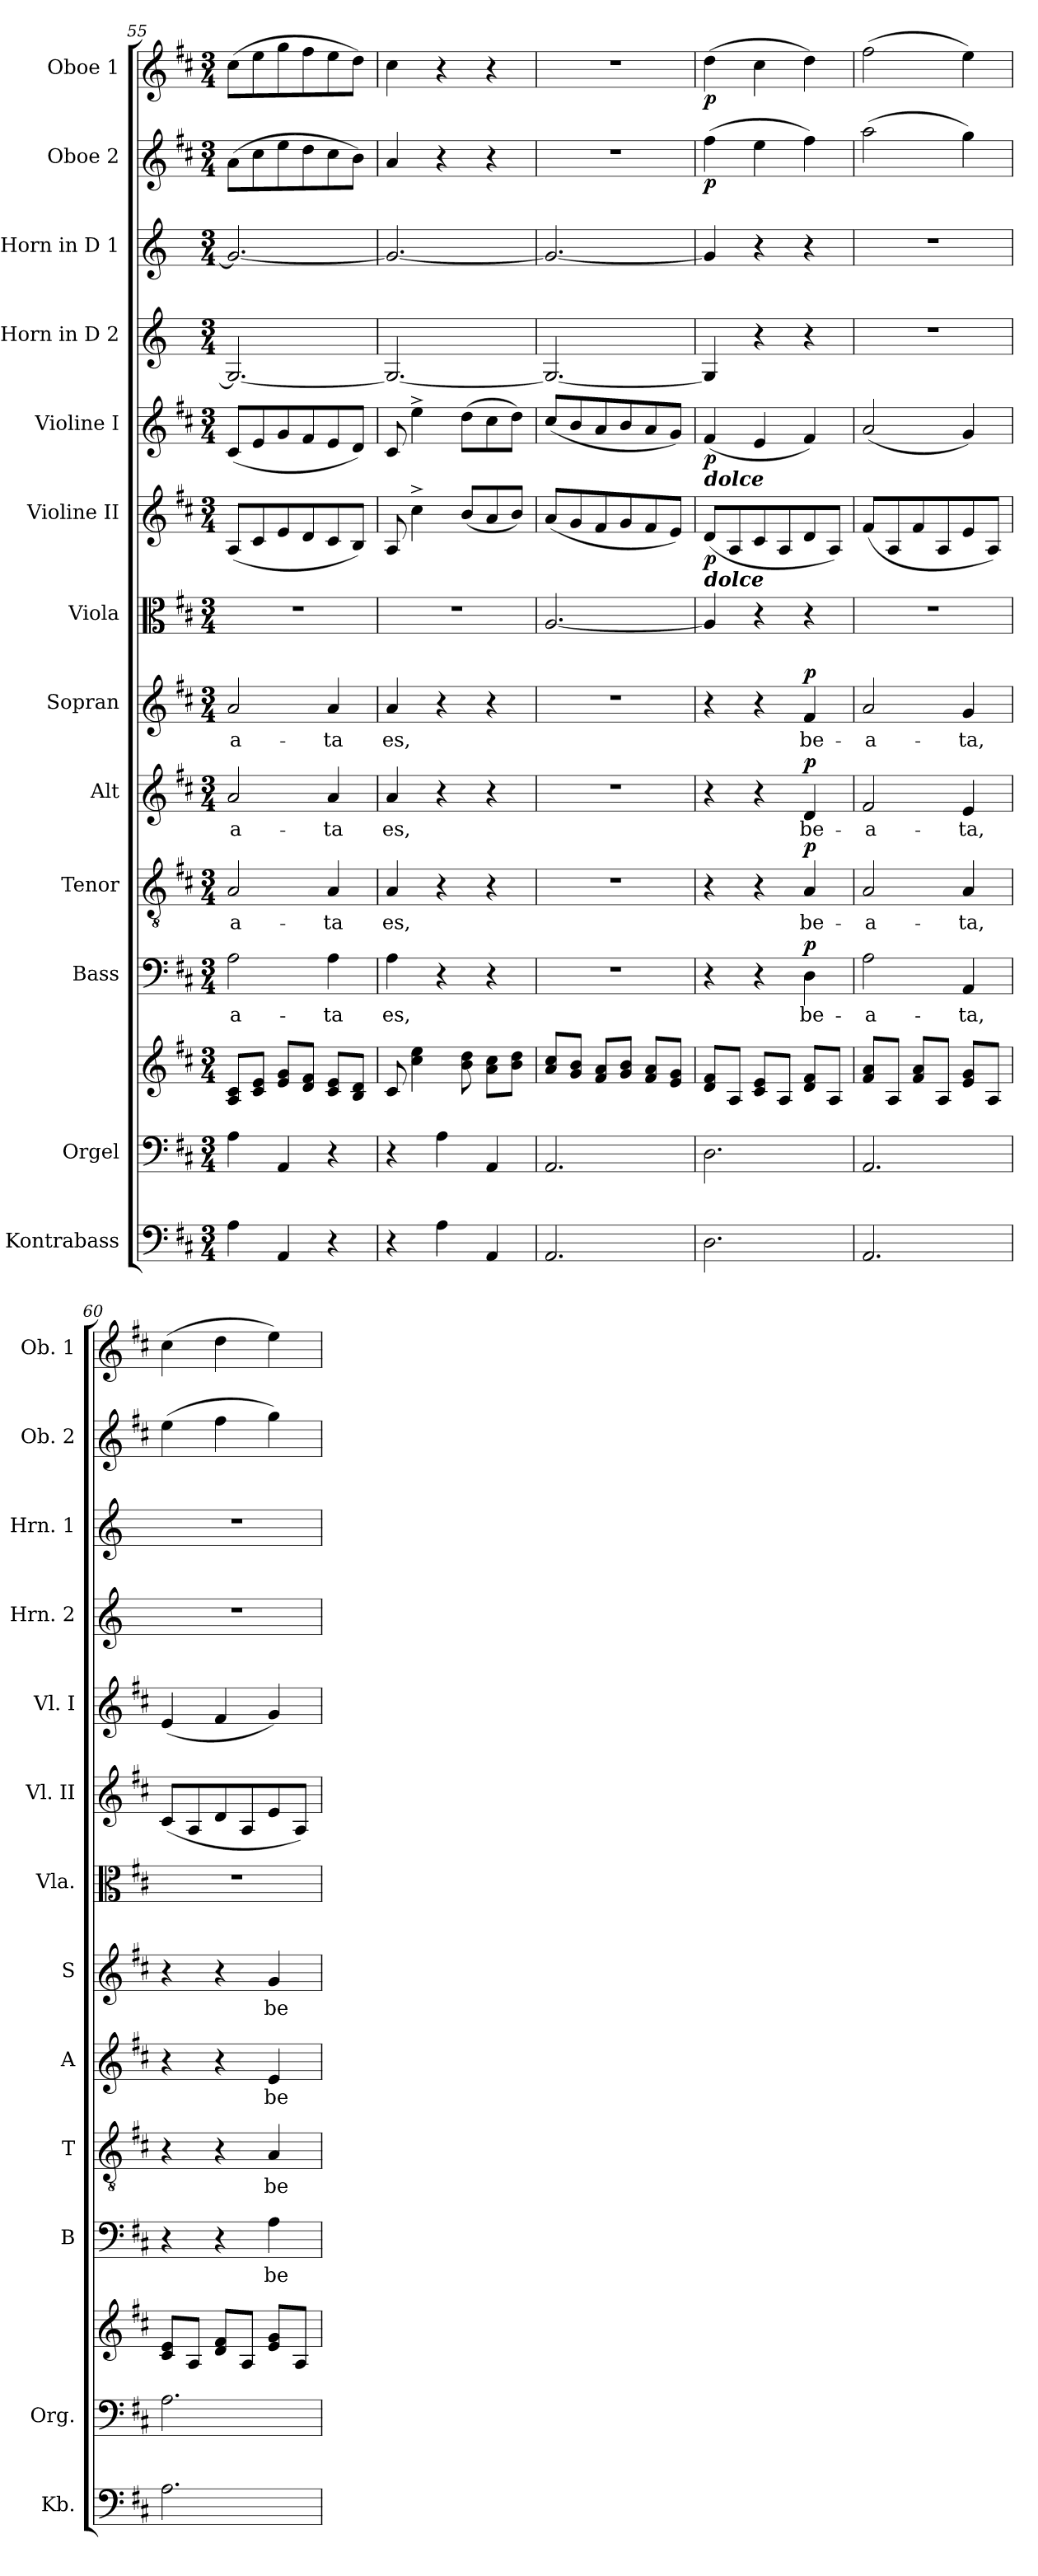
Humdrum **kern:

**kern	**kern	**kern	**kern	**text	**dynam	**kern	**text	**dynam	**kern	**text	**dynam	**kern	**text	**dynam	**kern	**kern	**dynam	**kern	**dynam	**kern	**kern	**kern	**dynam	**kern	**dynam
*part13	*part12	*part12	*part11	*part11	*part11	*part10	*part10	*part10	*part9	*part9	*part9	*part8	*part8	*part8	*part7	*part6	*part6	*part5	*part5	*part4	*part3	*part2	*part2	*part1	*part1
*staff14	*staff13	*staff12	*staff11	*staff11	*staff11	*staff10	*staff10	*staff10	*staff9	*staff9	*staff9	*staff8	*staff8	*staff8	*staff7	*staff6	*staff6	*staff5	*staff5	*staff4	*staff3	*staff2	*staff2	*staff1	*staff1
*I"Kontrabass	*I"Orgel	*	*I"Bass	*	*	*I"Tenor	*	*	*I"Alt	*	*	*I"Sopran	*	*	*I"Viola	*I"Violine II	*	*I"Violine I	*	*I"Horn in D 2	*I"Horn in D 1	*I"Oboe 2	*	*I"Oboe 1	*
*I'Kb.	*I'Org.	*	*I'B	*	*	*I'T	*	*	*I'A	*	*	*I'S	*	*	*I'Vla.	*I'Vl. II	*	*I'Vl. I	*	*I'Hrn. 2	*I'Hrn. 1	*I'Ob. 2	*	*I'Ob. 1	*
*clefF4	*clefF4	*clefG2	*clefF4	*	*	*clefGv2	*	*	*clefG2	*	*	*clefG2	*	*	*clefC3	*clefG2	*	*clefG2	*	*clefG2	*clefG2	*clefG2	*	*clefG2	*
*ITrd7c12	*	*	*	*	*	*	*	*	*	*	*	*	*	*	*	*	*	*	*	*ITrd-1c-2	*ITrd-1c-2	*	*	*	*
*k[f#c#]	*k[f#c#]	*k[f#c#]	*k[f#c#]	*	*	*k[f#c#]	*	*	*k[f#c#]	*	*	*k[f#c#]	*	*	*k[f#c#]	*k[f#c#]	*	*k[f#c#]	*	*k[f#c#]	*k[f#c#]	*k[f#c#]	*	*k[f#c#]	*
*D:	*D:	*D:	*D:	*	*	*D:	*	*	*D:	*	*	*D:	*	*	*D:	*D:	*	*D:	*	*D:	*D:	*D:	*	*D:	*
*M3/4	*M3/4	*M3/4	*M3/4	*	*	*M3/4	*	*	*M3/4	*	*	*M3/4	*	*	*M3/4	*M3/4	*	*M3/4	*	*M3/4	*M3/4	*M3/4	*	*M3/4	*
=55	=55	=55	=55	=55	=55	=55	=55	=55	=55	=55	=55	=55	=55	=55	=55	=55	=55	=55	=55	=55	=55	=55	=55	=55	=55
!	!	!	!	!LO:LY:b	!	!	!LO:LY:b	!	!	!LO:LY:b	!	!	!LO:LY:b	!	!	!	!	!	!	!	!	!	!	!	!
4AA\	4A\	8A/ 8c#/L	2A\	-a-	.	2A/	-a-	.	2a/	-a-	.	2a/	-a-	.	2.r	(<8A/L	.	(<8c#/L	.	2.A/_	2.a/_	(>8a\L	.	(>8cc#\L	.
.	.	8c#/ 8e/J	.	.	.	.	.	.	.	.	.	.	.	.	.	8c#/	.	8e/	.	.	.	8cc#\	.	8ee\	.
4AAA/	4AA/	8e/ 8g/L	.	.	.	.	.	.	.	.	.	.	.	.	.	8e/	.	8g/	.	.	.	8ee\	.	8gg\	.
.	.	8d/ 8f#/J	.	.	.	.	.	.	.	.	.	.	.	.	.	8d/	.	8f#/	.	.	.	8dd\	.	8ff#\	.
!	!	!	!	!LO:LY:b	!	!	!LO:LY:b	!	!	!LO:LY:b	!	!	!LO:LY:b	!	!	!	!	!	!	!	!	!	!	!	!
4r	4r	8c#/ 8e/L	4A\	-ta	.	4A/	-ta	.	4a/	-ta	.	4a/	-ta	.	.	8c#/	.	8e/	.	.	.	8cc#\	.	8ee\	.
.	.	8B/ 8d/J	.	.	.	.	.	.	.	.	.	.	.	.	.	8B/J)	.	8d/J)	.	.	.	8b\J)	.	8dd\J)	.
=56	=56	=56	=56	=56	=56	=56	=56	=56	=56	=56	=56	=56	=56	=56	=56	=56	=56	=56	=56	=56	=56	=56	=56	=56	=56
!	!	!	!	!LO:LY:b	!	!	!LO:LY:b	!	!	!LO:LY:b	!	!	!LO:LY:b	!	!	!	!	!	!	!	!	!	!	!	!
4r	4r	8c#/	4A\	es,	.	4A/	es,	.	4a/	es,	.	4a/	es,	.	2.r	8A/	.	8c#/	.	2.A/_	2.a/_	4a/	.	4cc#\	.
.	.	4cc#\ 4ee\	.	.	.	.	.	.	.	.	.	.	.	.	.	4cc#^>\	.	4ee^>\	.	.	.	.	.	.	.
4AA\	4A\	.	4r	.	.	4r	.	.	4r	.	.	4r	.	.	.	.	.	.	.	.	.	4r	.	4r	.
.	.	8b\ 8dd\	.	.	.	.	.	.	.	.	.	.	.	.	.	(<8b/L	.	(>8dd\L	.	.	.	.	.	.	.
4AAA/	4AA/	8a\ 8cc#\L	4r	.	.	4r	.	.	4r	.	.	4r	.	.	.	8a/	.	8cc#\	.	.	.	4r	.	4r	.
.	.	8b\ 8dd\J	.	.	.	.	.	.	.	.	.	.	.	.	.	8b/J)	.	8dd\J)	.	.	.	.	.	.	.
=57	=57	=57	=57	=57	=57	=57	=57	=57	=57	=57	=57	=57	=57	=57	=57	=57	=57	=57	=57	=57	=57	=57	=57	=57	=57
2.AAA/	2.AA/	8a/ 8cc#/L	2.r	.	.	2.r	.	.	2.r	.	.	2.r	.	.	[2.A/	(<8a/L	.	(<8cc#/L	.	2.A/_	2.a/_	2.r	.	2.r	.
.	.	8g/ 8b/J	.	.	.	.	.	.	.	.	.	.	.	.	.	8g/	.	8b/	.	.	.	.	.	.	.
.	.	8f#/ 8a/L	.	.	.	.	.	.	.	.	.	.	.	.	.	8f#/	.	8a/	.	.	.	.	.	.	.
.	.	8g/ 8b/J	.	.	.	.	.	.	.	.	.	.	.	.	.	8g/	.	8b/	.	.	.	.	.	.	.
.	.	8f#/ 8a/L	.	.	.	.	.	.	.	.	.	.	.	.	.	8f#/	.	8a/	.	.	.	.	.	.	.
.	.	8e/ 8g/J	.	.	.	.	.	.	.	.	.	.	.	.	.	8e/J)	.	8g/J)	.	.	.	.	.	.	.
!!LO:PB:g=z
=58	=58	=58	=58	=58	=58	=58	=58	=58	=58	=58	=58	=58	=58	=58	=58	=58	=58	=58	=58	=58	=58	=58	=58	=58	=58
!	!	!	!	!	!	!	!	!	!	!	!	!	!	!	!	!	!	!LO:TX:b:Bi:t=dolce	!	!	!	!	!	!	!
!	!	!	!	!	!	!	!	!	!	!	!	!	!	!	!	!LO:TX:b:Bi:t=dolce	!	!	!	!	!	!	!	!	!
!	!	!	!	!	!	!	!	!	!	!	!	!	!	!	!	!	!LO:DY:b	!	!LO:DY:b	!	!	!	!LO:DY:b	!	!LO:DY:b
2.DD\	2.D\	8d/ 8f#/L	4r	.	.	4r	.	.	4r	.	.	4r	.	.	4A/]	(<8d/L	p	(<4f#/	p	4A/]	4a/]	(>4ff#\	p	(>4dd\	p
.	.	8A/J	.	.	.	.	.	.	.	.	.	.	.	.	.	8A/	.	.	.	.	.	.	.	.	.
.	.	8c#/ 8e/L	4r	.	.	4r	.	.	4r	.	.	4r	.	.	4r	8c#/	.	4e/	.	4r	4r	4ee\	.	4cc#\	.
.	.	8A/J	.	.	.	.	.	.	.	.	.	.	.	.	.	8A/	.	.	.	.	.	.	.	.	.
!	!	!	!	!LO:LY:b	!LO:DY:a	!	!LO:LY:b	!LO:DY:a	!	!LO:LY:b	!LO:DY:a	!	!LO:LY:b	!LO:DY:a	!	!	!	!	!	!	!	!	!	!	!
.	.	8d/ 8f#/L	4D\	be-	p	4A/	be-	p	4d/	be-	p	4f#/	be-	p	4r	8d/	.	4f#/)	.	4r	4r	4ff#\)	.	4dd\)	.
.	.	8A/J	.	.	.	.	.	.	.	.	.	.	.	.	.	8A/J)	.	.	.	.	.	.	.	.	.
=59	=59	=59	=59	=59	=59	=59	=59	=59	=59	=59	=59	=59	=59	=59	=59	=59	=59	=59	=59	=59	=59	=59	=59	=59	=59
!	!	!	!	!LO:LY:b	!	!	!LO:LY:b	!	!	!LO:LY:b	!	!	!LO:LY:b	!	!	!	!	!	!	!	!	!	!	!	!
2.AAA/	2.AA/	8f#/ 8a/L	2A\	-a-	.	2A/	-a-	.	2f#/	-a-	.	2a/	-a-	.	2.r	(<8f#/L	.	(<2a/	.	2.r	2.r	(>2aa\	.	(>2ff#\	.
.	.	8A/J	.	.	.	.	.	.	.	.	.	.	.	.	.	8A/	.	.	.	.	.	.	.	.	.
.	.	8f#/ 8a/L	.	.	.	.	.	.	.	.	.	.	.	.	.	8f#/	.	.	.	.	.	.	.	.	.
.	.	8A/J	.	.	.	.	.	.	.	.	.	.	.	.	.	8A/	.	.	.	.	.	.	.	.	.
!	!	!	!	!LO:LY:b	!	!	!LO:LY:b	!	!	!LO:LY:b	!	!	!LO:LY:b	!	!	!	!	!	!	!	!	!	!	!	!
.	.	8e/ 8g/L	4AA/	-ta,	.	4A/	-ta,	.	4e/	-ta,	.	4g/	-ta,	.	.	8e/	.	4g/)	.	.	.	4gg\)	.	4ee\)	.
.	.	8A/J	.	.	.	.	.	.	.	.	.	.	.	.	.	8A/J)	.	.	.	.	.	.	.	.	.
=60	=60	=60	=60	=60	=60	=60	=60	=60	=60	=60	=60	=60	=60	=60	=60	=60	=60	=60	=60	=60	=60	=60	=60	=60	=60
2.AA\	2.A\	8c#/ 8e/L	4r	.	.	4r	.	.	4r	.	.	4r	.	.	2.r	(<8c#/L	.	(<4e/	.	2.r	2.r	(>4ee\	.	(>4cc#\	.
.	.	8A/J	.	.	.	.	.	.	.	.	.	.	.	.	.	8A/	.	.	.	.	.	.	.	.	.
.	.	8d/ 8f#/L	4r	.	.	4r	.	.	4r	.	.	4r	.	.	.	8d/	.	4f#/	.	.	.	4ff#\	.	4dd\	.
.	.	8A/J	.	.	.	.	.	.	.	.	.	.	.	.	.	8A/	.	.	.	.	.	.	.	.	.
!	!	!	!	!LO:LY:b	!	!	!LO:LY:b	!	!	!LO:LY:b	!	!	!LO:LY:b	!	!	!	!	!	!	!	!	!	!	!	!
.	.	8e/ 8g/L	4A\	be-	.	4A/	be-	.	4e/	be-	.	4g/	be-	.	.	8e/	.	4g/)	.	.	.	4gg\)	.	4ee\)	.
.	.	8A/J	.	.	.	.	.	.	.	.	.	.	.	.	.	8A/J)	.	.	.	.	.	.	.	.	.
=	=	=	=	=	=	=	=	=	=	=	=	=	=	=	=	=	=	=	=	=	=	=	=	=	=
*-	*-	*-	*-	*-	*-	*-	*-	*-	*-	*-	*-	*-	*-	*-	*-	*-	*-	*-	*-	*-	*-	*-	*-	*-	*-
